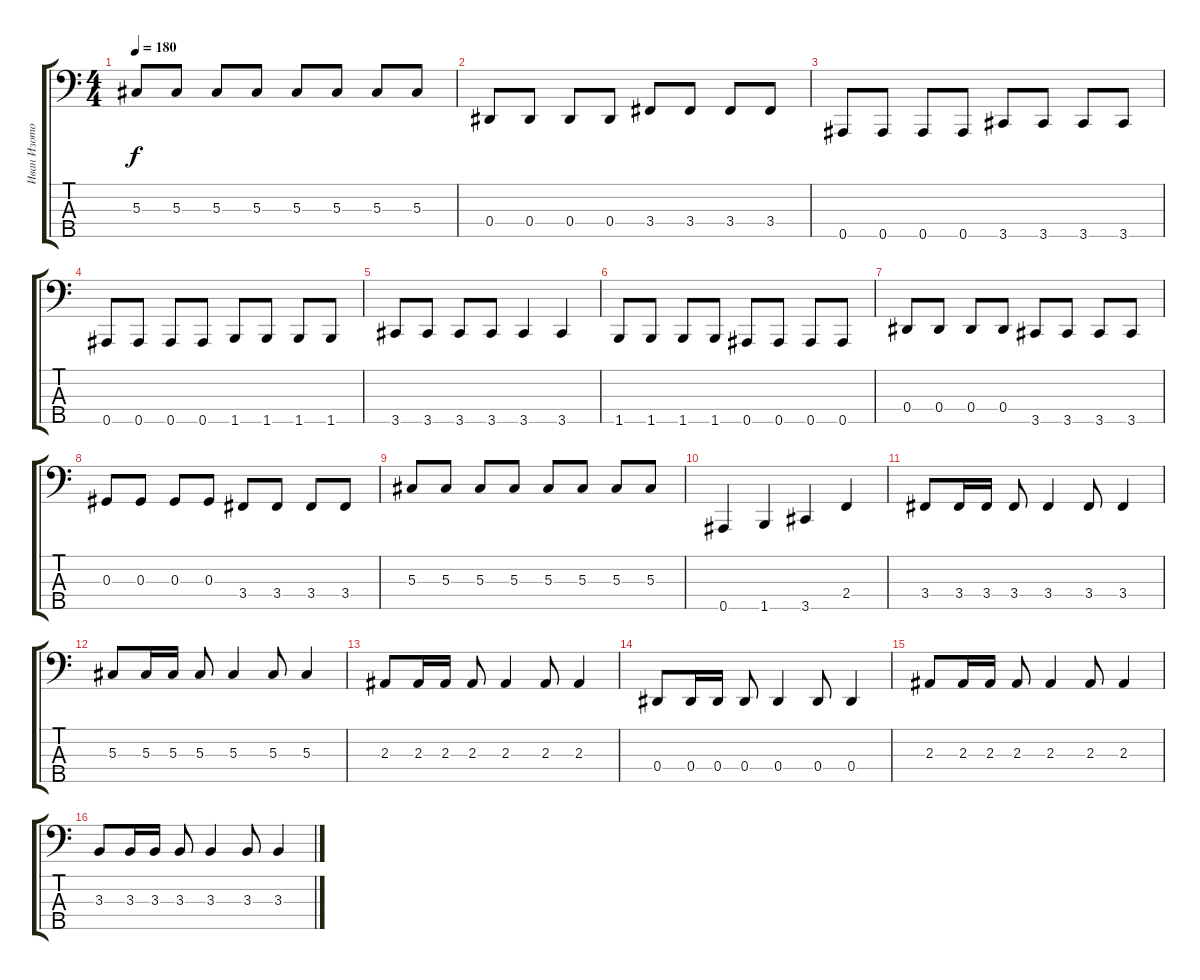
\track ("Иван Изотов" "Иван Изото") {instrument electricbasspick}
\staff {score tabs}
\tuning (Gb2 Db2 Ab1 Eb1 Bb0) {hide}
\ts (4 4)
\tempo 180
\clef f4
\ks c
5.3.8{dy f} 5.3.8 5.3.8 5.3.8 5.3.8 5.3.8 5.3.8 5.3.8 |
0.4.8 0.4.8 0.4.8 0.4.8 3.4.8 3.4.8 3.4.8 3.4.8 |
0.5.8 0.5.8 0.5.8 0.5.8 3.5.8 3.5.8 3.5.8 3.5.8 |
0.5.8 0.5.8 0.5.8 0.5.8 1.5.8 1.5.8 1.5.8 1.5.8 |
3.5.8 3.5.8 3.5.8 3.5.8 3.5.4 3.5.4 |
1.5.8 1.5.8 1.5.8 1.5.8 0.5.8 0.5.8 0.5.8 0.5.8 |
0.4.8 0.4.8 0.4.8 0.4.8 3.5.8 3.5.8 3.5.8 3.5.8 |
0.3.8 0.3.8 0.3.8 0.3.8 3.4.8 3.4.8 3.4.8 3.4.8 |
5.3.8 5.3.8 5.3.8 5.3.8 5.3.8 5.3.8 5.3.8 5.3.8 |
0.5.4 1.5.4 3.5.4 2.4.4 |
3.4.8 3.4.16 3.4.16 3.4.8 3.4.4 3.4.8 3.4.4 |
5.3.8 5.3.16 5.3.16 5.3.8 5.3.4 5.3.8 5.3.4 |
2.3.8 2.3.16 2.3.16 2.3.8 2.3.4 2.3.8 2.3.4 |
0.4.8 0.4.16 0.4.16 0.4.8 0.4.4 0.4.8 0.4.4 |
2.3.8 2.3.16 2.3.16 2.3.8 2.3.4 2.3.8 2.3.4 |
3.3.8 3.3.16 3.3.16 3.3.8 3.3.4 3.3.8 3.3.4
